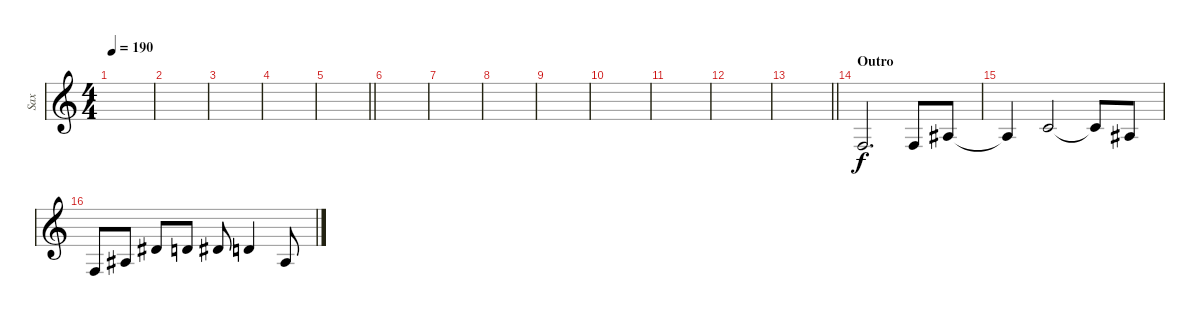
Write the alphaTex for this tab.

\track ("Sax" "Sax") {instrument tenorsax}
\staff {score}
\tuning (E4 B3 G3 D3 A2 D2) {hide}
\ts (4 4)
\tempo 190
\clef g2
\ks c
|
|
|
|
\barLineRight lightlight
|
|
|
|
|
|
|
|
\barLineRight lightlight
|
\section ("" "Outro")
3.4.2{d} 3.4.8 3.3.8 |
3.3{t}.4 1.2.2 1.2{t}.8 3.3.8 |
3.4.8 3.3.8 4.2.8 3.2.8 4.2.8 3.2.4 3.3.8
